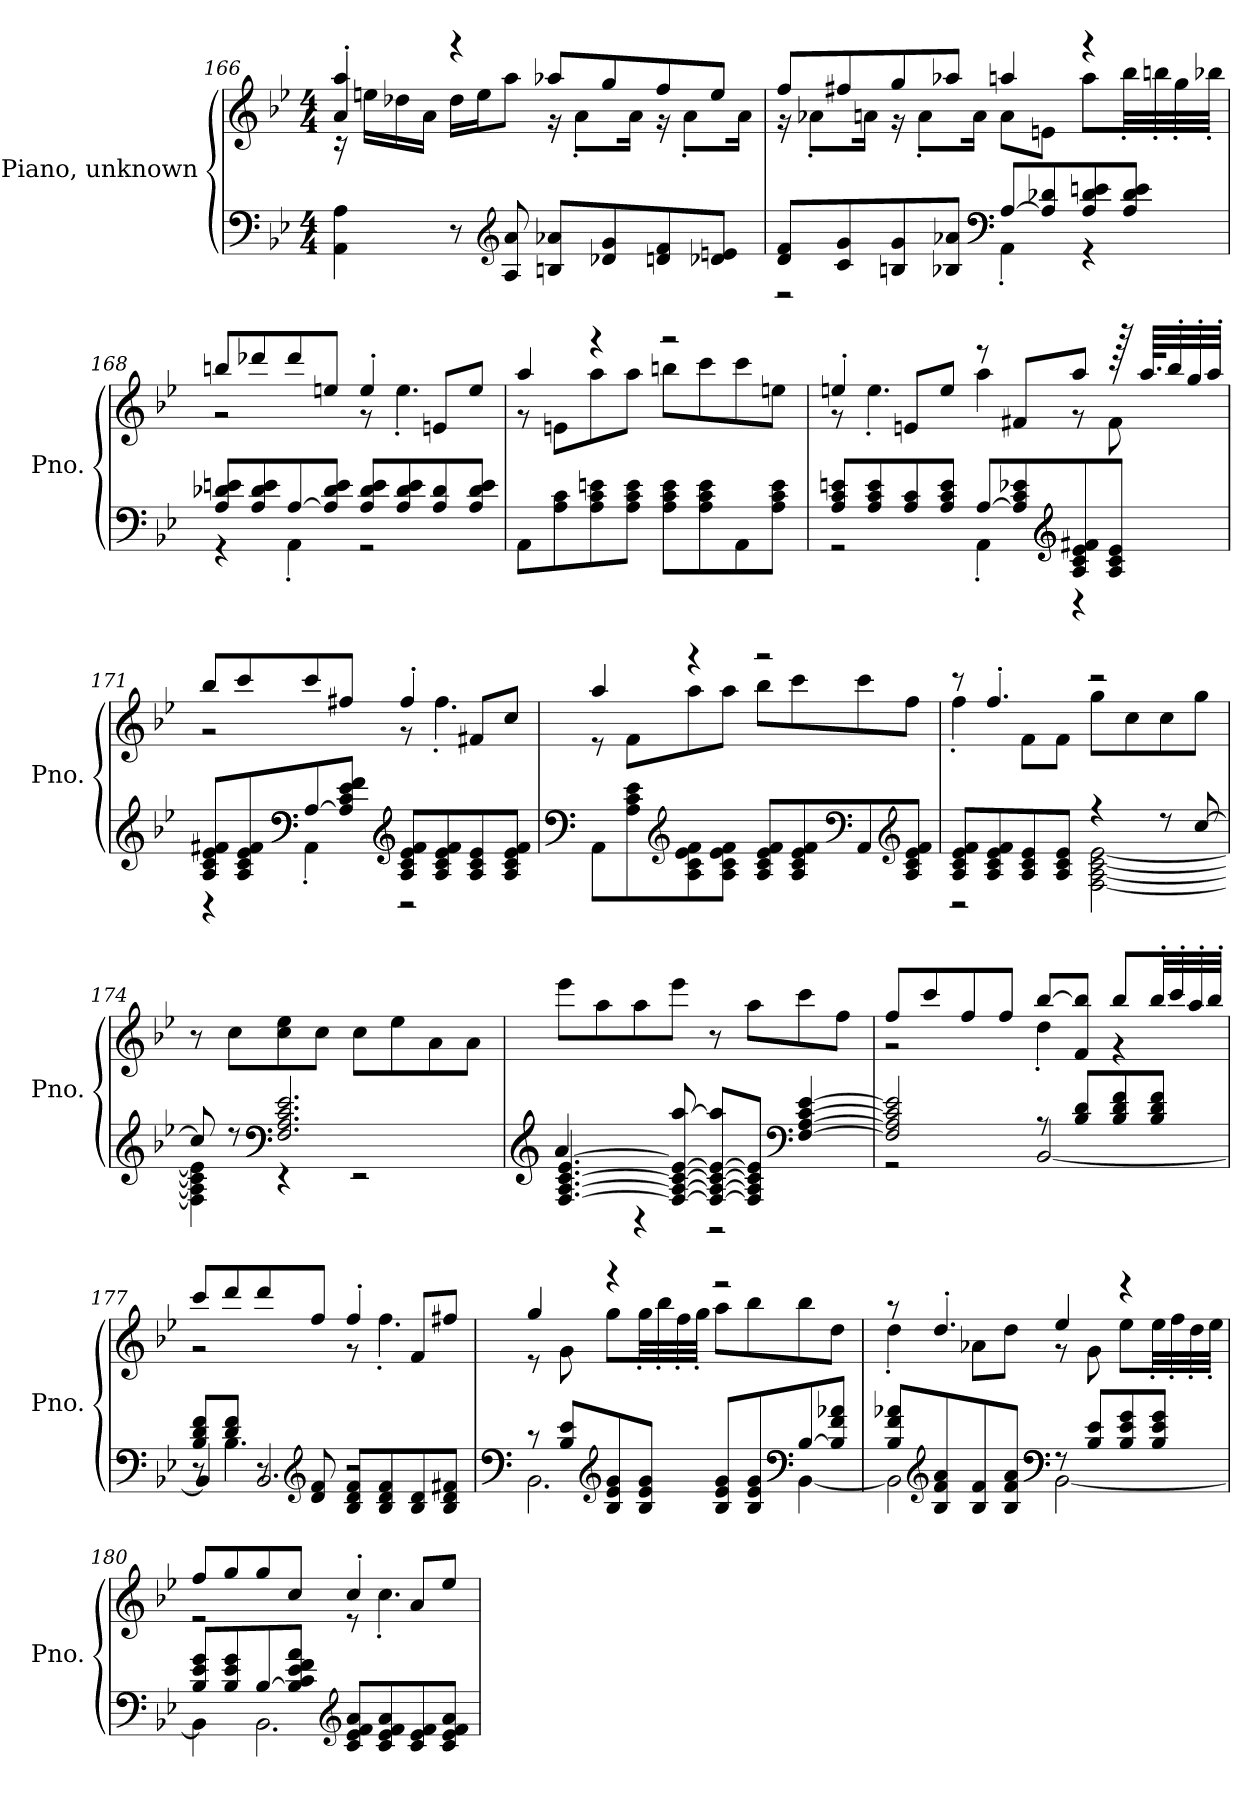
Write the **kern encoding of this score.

**kern	**kern
*part1	*part1
*staff2	*staff1
*I"Piano, unknown	*
*I'Pno.	*
!!LO:LB:g=z
*clefF4	*clefG2
*k[b-e-]	*k[b-e-]
*M4/4	*M4/4
=166	=166
*	*^
4AA\ 4A\	4a/' 4aa/'	16r
.	.	16een\LL
.	.	16dd-X\
.	.	16a\JJ
8r	4r	16dd-\LL
.	.	16ee\J
*clefG2	*	*
8A/ 8a/	.	8aa\J
8Bn/ 8a-X/L	8aa-X/L	16r
.	.	8a'\L
8d-X/ 8g/	8gg/	.
.	.	16a\Jk
8dn/ 8f/	8ff/	16r
.	.	8a'\L
8d-X/ 8en/J	8ee/J	.
.	.	16a\Jk
=167	=167	=167
*^	*	*
8d/ 8f/L	2r	8ff/L	16r
.	.	.	8a-X'\L
8c/ 8g/	.	8ff#X/	.
.	.	.	16an\Jk
8Bn/ 8g/	.	8gg/	16r
.	.	.	8a'\L
8B-X/ 8a-X/J	.	8aa-X/J	.
.	.	.	16a\Jk
*clefF4	*	*	*
[8A/L	4AA'\	4aan/	8a\L
8A/] 8d-X/	.	.	8en\J
8A/ 8d-/ 8en/	4r	4r	8aa\L
8A/ 8d-/ 8e/J	.	.	32bb-'\LL
.	.	.	32bbn'\
.	.	.	32gg'\
.	.	.	32bb-X'\JJJ
!!LO:PB:g=z	!!
=168	=168	=168	=168
8A/ 8d-X/ 8en/L	4r	8bbn/L	2r
8A/ 8d-/ 8e/	.	8ddd-X/	.
[8A/	4AA'\	8ddd-/	.
8A/] 8d-/ 8e/J	.	8een/J	.
8A/ 8d-/ 8e/L	2r	4ee'/	8r
8A/ 8d-/ 8e/	.	.	4.ee'\
8A/ 8d-/	.	8en/L	.
8A/ 8d-/ 8e/J	.	8ee/J	.
*v	*v	*	*
=169	=169	=169
8AA\L	4aa/	8r
8A\ 8c\	.	8en\L
8A\ 8c\ 8en\	4r	8aa\
8A\ 8c\ 8e\J	.	8aa\J
8A\ 8c\ 8e\L	2r	8bbn\L
8A\ 8c\ 8e\	.	8ccc\
8AA\	.	8ccc\
8A\ 8c\ 8e\J	.	8een\J
!!LO:LB:g=z	!!
=170	=170	=170
*^	*	*
8A/ 8c/ 8en/L	2r	4een'/	8r
8A/ 8c/ 8e/	.	.	4.ee'\
8A/ 8c/	.	8en/L	.
8A/ 8c/ 8e/J	.	8ee/J	.
[8A/L	4AA'\	8r	4aa\
8A/] 8c/ 8e-X/	.	8f#X/L	.
*clefG2	*	*	*
8A/ 8c/ 8e-/ 8f#X/	4r	8aa/J	8r
8A/ 8c/ 8e-/J	.	128r	8f#\
.	.	64.aa/KLLL	.
.	.	32bb-'/	.
.	.	32gg'/	.
.	.	32aa'/JJJ	.
=171	=171	=171	=171
8A/ 8c/ 8e-/ 8f#X/L	4r	8bb-/L	2r
8A/ 8c/ 8e-/ 8f#/	.	8ccc/	.
*clefF4	*	*	*
[8A/	4AA'\	8ccc/	.
8A/] 8c/ 8e-/ 8f#/J	.	8ff#X/J	.
*clefG2	*	*	*
8A/ 8c/ 8e-/ 8f#/L	2r	4ff#'/	8r
8A/ 8c/ 8e-/ 8f#/	.	.	4.ff#'\
8A/ 8c/ 8e-/	.	8f#X/L	.
8A/ 8c/ 8e-/ 8f#/J	.	8cc/J	.
*v	*v	*	*
!!LO:LB:g=z	!!
=172	=172	=172
*clefF4	*	*
8AA\L	4aa/	8r
8A\ 8c\ 8e-\	.	8f\L
*clefG2	*	*
8A\ 8c\ 8e-\ 8f\	4r	8aa\
8A\ 8c\ 8e-\ 8f\J	.	8aa\J
8A/ 8c/ 8e-/ 8f/L	2r	8bb-\L
8A/ 8c/ 8e-/ 8f/	.	8ccc\
*clefF4	*	*
8AA/	.	8ccc\
*clefG2	*	*
8A/ 8c/ 8e-/ 8f/J	.	8ff\J
=173	=173	=173
*^	*	*
8A/ 8c/ 8e-/ 8f/L	2r	8r	4ff'\
8A/ 8c/ 8e-/ 8f/	.	4.ff'/	.
8A/ 8c/ 8e-/	.	.	8f\L
8A/ 8c/ 8e-/J	.	.	8f\J
4r	[2F\ [2A\ [2c\ [2e-\	2r	8gg\L
.	.	.	8cc\
8r	.	.	8cc\
[8cc/	.	.	8gg\J
*	*	*v	*v
=174	=174	=174
8cc/]	4F\] 4A\] 4c\] 4e-\]	8r
8r	.	8cc\L
*clefF4	*	*
2.F/ 2.A/ 2.c/ 2.e-/	4r	8cc\ 8ee-\
.	.	8cc\J
.	2r	8cc\L
.	.	8ee-\
.	.	8a\
.	.	8a\J
!!LO:LB:g=z
=175	=175	=175
*clefG2	*	*
[4.F/ [4.A/ [4.c/ [4.e-/	4a/	8eee-\L
.	.	8aa\
.	4r	8aa\
8F/_ 8A/_ 8c/_ 8e-/_ [8aa/	.	8eee-\J
8F/_ 8A/_ 8c/_ 8e-/_ 8aa/]L	2r	8r
8F/] 8A/] 8c/] 8e-/]J	.	8aa\L
*clefF4	*	*
[4F/ [4A/ [4c/ [4e-/	.	8ccc\
.	.	8ff\J
=176	=176	=176
*	*	*^
2F/] 2A/] 2c/] 2e-/]	2r	8ff/L	2r
.	.	8ccc/	.
.	.	8ff/	.
.	.	8ff/J	.
8r	[2BB-/	[8bb-/L	4dd'\
8B-/ 8d/L	.	8f/ 8bb-/]J	.
8B-/ 8d/ 8f/	.	8bb-/L	4r
8B-/ 8d/ 8f/J	.	32bb-'/LL	.
.	.	32ccc'/	.
.	.	32aa'/	.
.	.	32bb-'/JJJ	.
=177	=177	=177	=177
*	*^	*	*
8B-/ 8d/ 8f/L	8r	4BB-/]	8ccc/L	2r
8d/ 8f/J	4.B-\	.	8ddd/	.
8r	.	2.BB-/	8ddd/	.
*clefG2	*	*	*	*
8d/ 8f/	.	.	8ff/J	.
8B-/ 8d/ 8f/L	2r	.	4ff'/	8r
8B-/ 8d/ 8f/	.	.	.	4.ff'\
8B-/ 8d/	.	.	8f/L	.
8B-/ 8d/ 8f#X/J	.	.	8ff#X/J	.
*v	*v	*v	*	*
!!LO:LB:g=z	!!
=178	=178	=178
*clefF4	*	*
*^	*	*
8r	2.BB-\	4gg/	8r
8B-/ 8e-/L	.	.	8g\
*clefG2	*	*	*
8B-/ 8e-/ 8g/	.	4r	8gg\L
8B-/ 8e-/ 8g/J	.	.	32gg'\LL
.	.	.	32bb-'\
.	.	.	32ff'\
.	.	.	32gg'\JJJ
8B-/ 8e-/ 8g/L	.	2r	8aa\L
8B-/ 8e-/ 8g/	.	.	8bb-\
*clefF4	*	*	*
[8B-/	[4BB-\	.	8bb-\
8B-/] 8f/ 8a-X/J	.	.	8dd\J
=179	=179	=179	=179
8B-/ 8f/ 8a-X/L	2BB-\]	8r	4dd'\
*clefG2	*	*	*
8B-/ 8f/ 8a-/	.	4.dd'/	.
8B-/ 8f/	.	.	8a-X\L
8B-/ 8f/ 8a-/J	.	.	8dd\J
*clefF4	*	*	*
8r	[2BB-\	4ee-/	8r
8B-/ 8e-/L	.	.	8g\
8B-/ 8e-/ 8g/	.	4r	8ee-\L
8B-/ 8e-/ 8g/J	.	.	32ee-'\LL
.	.	.	32ff'\
.	.	.	32dd'\
.	.	.	32ee-'\JJJ
!!LO:LB:g=z	!!
=180	=180	=180	=180
8B-/ 8e-/ 8g/L	4BB-\]	8ff/L	2r
8B-/ 8e-/ 8g/	.	8gg/	.
[8B-/	2.BB-\	8gg/	.
8B-/] 8c/ 8e-/ 8f/ 8a/J	.	8cc/J	.
*clefG2	*	*	*
8c/ 8e-/ 8f/ 8a/L	.	4cc'/	8r
8c/ 8e-/ 8f/ 8a/	.	.	4.cc'\
8c/ 8e-/ 8f/	.	8a/L	.
8c/ 8e-/ 8f/ 8a/J	.	8ee-/J	.
*v	*v	*	*
*	*v	*v
=	=
*-	*-
